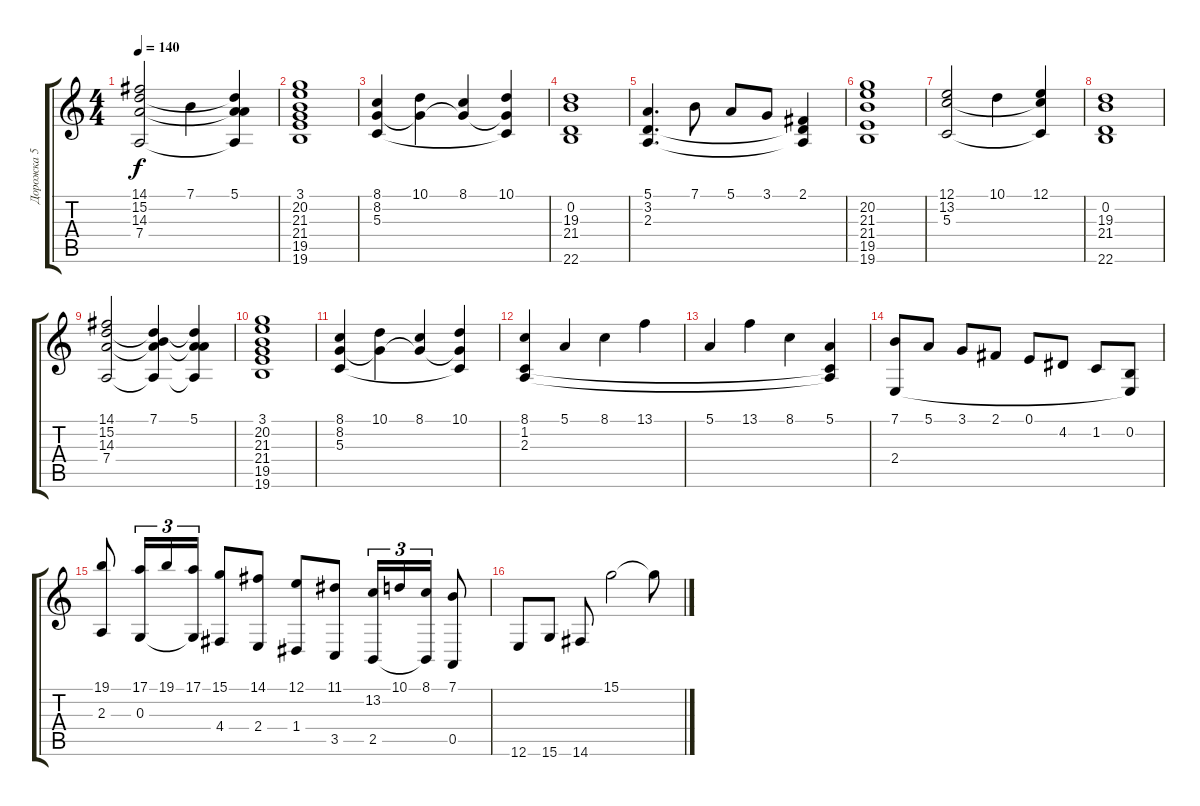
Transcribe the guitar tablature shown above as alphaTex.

\track ("Дорожка 5" "Дорожка 5") {instrument acousticgrandpiano}
\staff {score tabs}
\tuning (E4 B3 G3 D3 A2 E2) {hide}
\ts (4 4)
\tempo 140
\clef g2
\ks c
(14.1 15.2 14.3 7.4).2{dy f} 7.1.4 (5.1 15.2{t} 14.3{t} 7.4{t}).4 |
(3.1 20.2 21.3 21.4 19.5 19.6).1 |
(8.1 8.2 5.3).4 (10.1 8.2{t}).4 (8.1 8.2{t}).4 (10.1 8.2{t} 5.3{t}).4 |
(0.2 19.3 21.4 22.6).1 |
(5.1 3.2 2.3).4{d} 7.1.8 5.1.8 3.1.8 (2.1 3.2{t} 2.3{t}).4 |
(20.2 21.3 21.4 19.5 19.6).1 |
(12.1 13.2 5.3).2 10.1.4 (12.1 13.2{t} 5.3{t}).4 |
(0.2 19.3 21.4 22.6).1 |
(14.1 15.2 14.3 7.4).2 (7.1 15.2{t} 14.3{t} 7.4{t}).4 (5.1 15.2{t} 14.3{t} 7.4{t}).4 |
(3.1 20.2 21.3 21.4 19.5 19.6).1 |
(8.1 8.2 5.3).4{volume 16 instrument acousticgrandpiano} (10.1 8.2{t}).4 (8.1 8.2{t}).4 (10.1 8.2{t} 5.3{t}).4 |
(8.1 1.2 2.3).4 5.1.4 8.1.4 13.1.4 |
5.1.4 13.1.4 8.1.4 (5.1 1.2{t} 2.3{t}).4 |
(7.1 2.4).8 5.1.8 3.1.8 2.1.8 0.1.8 4.2.8 1.2.8 (0.2 2.4{t}).8 |
(19.1 2.3).8 (17.1 0.3).16{tu (3 2)} 19.1.16{tu (3 2)} (17.1 0.3{t}).16{tu (3 2)} (15.1 4.4).8 (14.1 2.4).8 (12.1 1.4).8 (11.1 3.5).8 (13.2 2.5).16{tu (3 2)} 10.1.16{tu (3 2)} (8.1 2.5{t}).16{tu (3 2)} (7.1 0.5).8 |
12.6.8 15.6.8 14.6.8 15.1.2 15.1{t}.8
